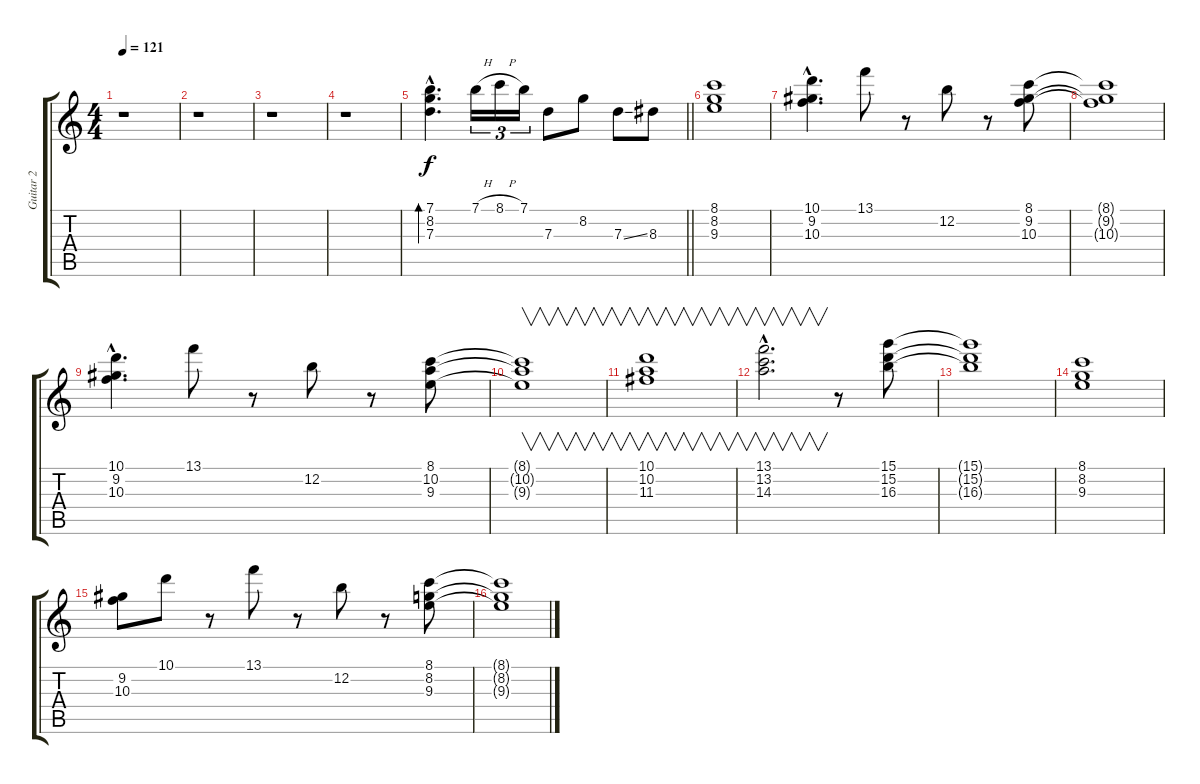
\track ("Guitar 2" "Guitar 2") {instrument overdrivenguitar}
\staff {score tabs}
\tuning (E4 B3 G3 D3 A2 E2) {hide}
\ts (4 4)
\tempo 121
\clef g2
\ks c
r.1{dy f} |
r.1 |
r.1 |
r.1 |
\barLineRight lightlight
(7.1{hac} 8.2{hac} 7.3{hac}).4{d bd 60} 7.1{h}.16{tu (3 2)} 8.1{h}.16{tu (3 2)} 7.1.16{tu (3 2)} 7.3.8 8.2.8 7.3{ss}.8 8.3.8 |
(8.1 8.2 9.3).1 |
(10.1{hac} 9.2{hac} 10.3{hac}).4{d} 13.1.8 r.8 12.2.8 r.8 (8.1 9.2 10.3).8 |
(8.1{t} 9.2{t} 10.3{t}).1 |
(10.1{hac} 9.2{hac} 10.3{hac}).4{d} 13.1.8 r.8 12.2.8 r.8 (8.1 10.2 9.3).8 |
(8.1{t} 10.2{t} 9.3{t}).1{v} |
(10.1 10.2 11.3).1{v} |
(13.1{hac} 13.2{hac} 14.3{hac}).2{v d} r.8 (15.1 15.2 16.3).8 |
(15.1{t} 15.2{t} 16.3{t}).1 |
(8.1 8.2 9.3).1 |
(9.2 10.3).8 10.1.8 r.8 13.1.8 r.8 12.2.8 r.8 (8.1 8.2 9.3).8 |
(8.1{t} 8.2{t} 9.3{t}).1
